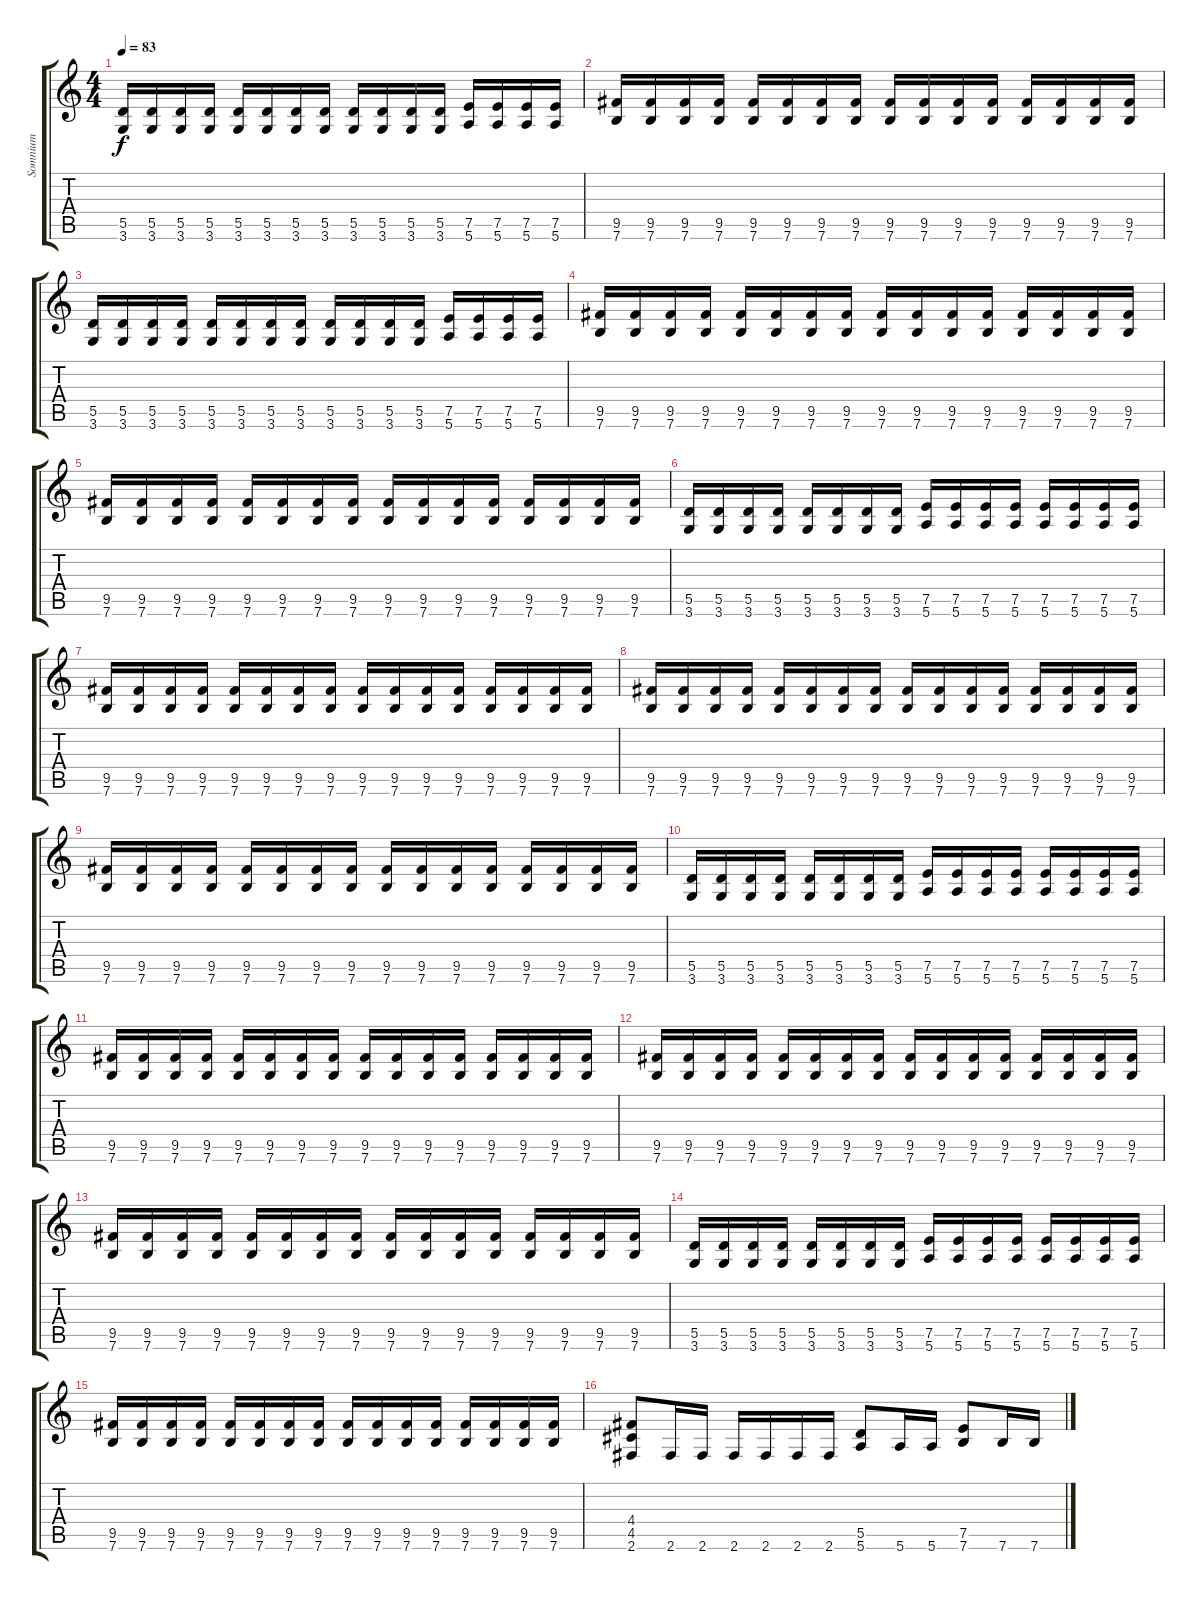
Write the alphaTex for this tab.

\track ("Somnium" "Somnium") {instrument distortionguitar}
\staff {score tabs}
\tuning (E4 B3 G3 D3 A2 E2) {hide}
\ts (4 4)
\tempo 83
\clef g2
\ks c
(5.5 3.6).16{dy f} (5.5 3.6).16 (5.5 3.6).16 (5.5 3.6).16 (5.5 3.6).16 (5.5 3.6).16 (5.5 3.6).16 (5.5 3.6).16 (5.5 3.6).16 (5.5 3.6).16 (5.5 3.6).16 (5.5 3.6).16 (7.5 5.6).16 (7.5 5.6).16 (7.5 5.6).16 (7.5 5.6).16 |
(9.5 7.6).16 (9.5 7.6).16 (9.5 7.6).16 (9.5 7.6).16 (9.5 7.6).16 (9.5 7.6).16 (9.5 7.6).16 (9.5 7.6).16 (9.5 7.6).16 (9.5 7.6).16 (9.5 7.6).16 (9.5 7.6).16 (9.5 7.6).16 (9.5 7.6).16 (9.5 7.6).16 (9.5 7.6).16 |
(5.5 3.6).16 (5.5 3.6).16 (5.5 3.6).16 (5.5 3.6).16 (5.5 3.6).16 (5.5 3.6).16 (5.5 3.6).16 (5.5 3.6).16 (5.5 3.6).16 (5.5 3.6).16 (5.5 3.6).16 (5.5 3.6).16 (7.5 5.6).16 (7.5 5.6).16 (7.5 5.6).16 (7.5 5.6).16 |
(9.5 7.6).16 (9.5 7.6).16 (9.5 7.6).16 (9.5 7.6).16 (9.5 7.6).16 (9.5 7.6).16 (9.5 7.6).16 (9.5 7.6).16 (9.5 7.6).16 (9.5 7.6).16 (9.5 7.6).16 (9.5 7.6).16 (9.5 7.6).16 (9.5 7.6).16 (9.5 7.6).16 (9.5 7.6).16 |
(9.5 7.6).16 (9.5 7.6).16 (9.5 7.6).16 (9.5 7.6).16 (9.5 7.6).16 (9.5 7.6).16 (9.5 7.6).16 (9.5 7.6).16 (9.5 7.6).16 (9.5 7.6).16 (9.5 7.6).16 (9.5 7.6).16 (9.5 7.6).16 (9.5 7.6).16 (9.5 7.6).16 (9.5 7.6).16 |
(5.5 3.6).16 (5.5 3.6).16 (5.5 3.6).16 (5.5 3.6).16 (5.5 3.6).16 (5.5 3.6).16 (5.5 3.6).16 (5.5 3.6).16 (7.5 5.6).16 (7.5 5.6).16 (7.5 5.6).16 (7.5 5.6).16 (7.5 5.6).16 (7.5 5.6).16 (7.5 5.6).16 (7.5 5.6).16 |
(9.5 7.6).16 (9.5 7.6).16 (9.5 7.6).16 (9.5 7.6).16 (9.5 7.6).16 (9.5 7.6).16 (9.5 7.6).16 (9.5 7.6).16 (9.5 7.6).16 (9.5 7.6).16 (9.5 7.6).16 (9.5 7.6).16 (9.5 7.6).16 (9.5 7.6).16 (9.5 7.6).16 (9.5 7.6).16 |
(9.5 7.6).16 (9.5 7.6).16 (9.5 7.6).16 (9.5 7.6).16 (9.5 7.6).16 (9.5 7.6).16 (9.5 7.6).16 (9.5 7.6).16 (9.5 7.6).16 (9.5 7.6).16 (9.5 7.6).16 (9.5 7.6).16 (9.5 7.6).16 (9.5 7.6).16 (9.5 7.6).16 (9.5 7.6).16 |
(9.5 7.6).16 (9.5 7.6).16 (9.5 7.6).16 (9.5 7.6).16 (9.5 7.6).16 (9.5 7.6).16 (9.5 7.6).16 (9.5 7.6).16 (9.5 7.6).16 (9.5 7.6).16 (9.5 7.6).16 (9.5 7.6).16 (9.5 7.6).16 (9.5 7.6).16 (9.5 7.6).16 (9.5 7.6).16 |
(5.5 3.6).16 (5.5 3.6).16 (5.5 3.6).16 (5.5 3.6).16 (5.5 3.6).16 (5.5 3.6).16 (5.5 3.6).16 (5.5 3.6).16 (7.5 5.6).16 (7.5 5.6).16 (7.5 5.6).16 (7.5 5.6).16 (7.5 5.6).16 (7.5 5.6).16 (7.5 5.6).16 (7.5 5.6).16 |
(9.5 7.6).16 (9.5 7.6).16 (9.5 7.6).16 (9.5 7.6).16 (9.5 7.6).16 (9.5 7.6).16 (9.5 7.6).16 (9.5 7.6).16 (9.5 7.6).16 (9.5 7.6).16 (9.5 7.6).16 (9.5 7.6).16 (9.5 7.6).16 (9.5 7.6).16 (9.5 7.6).16 (9.5 7.6).16 |
(9.5 7.6).16 (9.5 7.6).16 (9.5 7.6).16 (9.5 7.6).16 (9.5 7.6).16 (9.5 7.6).16 (9.5 7.6).16 (9.5 7.6).16 (9.5 7.6).16 (9.5 7.6).16 (9.5 7.6).16 (9.5 7.6).16 (9.5 7.6).16 (9.5 7.6).16 (9.5 7.6).16 (9.5 7.6).16 |
(9.5 7.6).16 (9.5 7.6).16 (9.5 7.6).16 (9.5 7.6).16 (9.5 7.6).16 (9.5 7.6).16 (9.5 7.6).16 (9.5 7.6).16 (9.5 7.6).16 (9.5 7.6).16 (9.5 7.6).16 (9.5 7.6).16 (9.5 7.6).16 (9.5 7.6).16 (9.5 7.6).16 (9.5 7.6).16 |
(5.5 3.6).16 (5.5 3.6).16 (5.5 3.6).16 (5.5 3.6).16 (5.5 3.6).16 (5.5 3.6).16 (5.5 3.6).16 (5.5 3.6).16 (7.5 5.6).16 (7.5 5.6).16 (7.5 5.6).16 (7.5 5.6).16 (7.5 5.6).16 (7.5 5.6).16 (7.5 5.6).16 (7.5 5.6).16 |
(9.5 7.6).16 (9.5 7.6).16 (9.5 7.6).16 (9.5 7.6).16 (9.5 7.6).16 (9.5 7.6).16 (9.5 7.6).16 (9.5 7.6).16 (9.5 7.6).16 (9.5 7.6).16 (9.5 7.6).16 (9.5 7.6).16 (9.5 7.6).16 (9.5 7.6).16 (9.5 7.6).16 (9.5 7.6).16 |
(4.4 4.5 2.6).8 2.6.16 2.6.16 2.6.16 2.6.16 2.6.16 2.6.16 (5.5 5.6).8 5.6.16 5.6.16 (7.5 7.6).8 7.6.16 7.6.16
